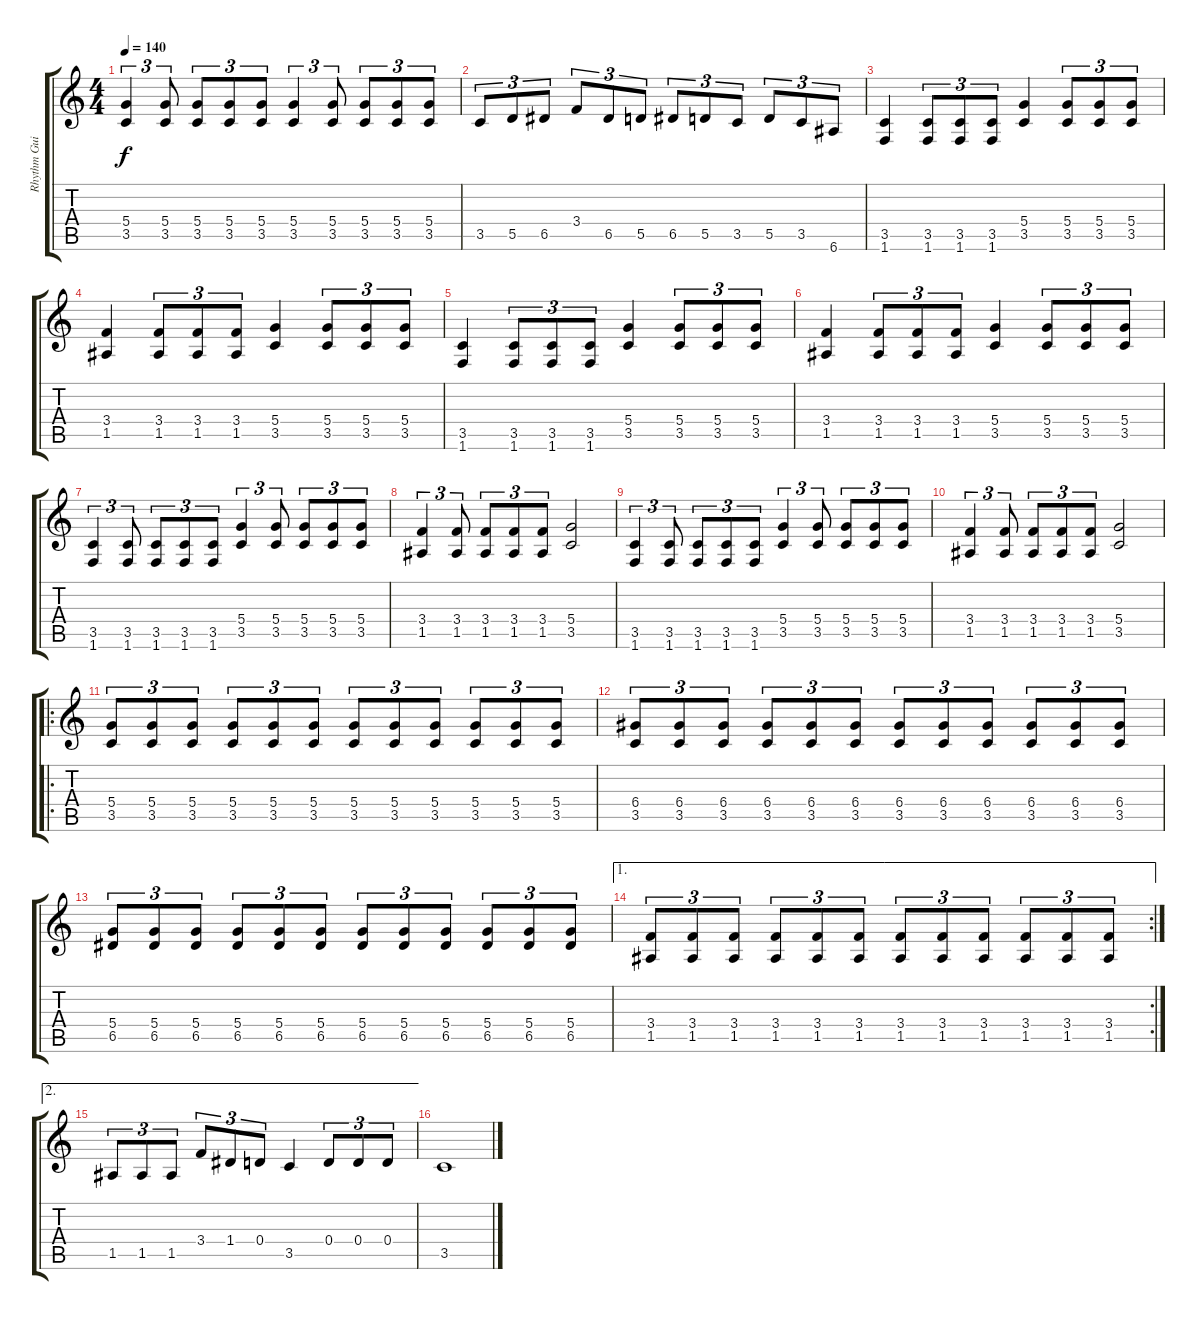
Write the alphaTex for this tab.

\track ("Rhythm Guitar" "Rhythm Gui") {instrument distortionguitar}
\staff {score tabs}
\tuning (E4 B3 G3 D3 A2 E2) {hide}
\ts (4 4)
\tempo 140
\clef g2
\ks c
(5.4 3.5).4{tu (3 2) dy f} (5.4 3.5).8{tu (3 2)} (5.4 3.5).8{tu (3 2)} (5.4 3.5).8{tu (3 2)} (5.4 3.5).8{tu (3 2)} (5.4 3.5).4{tu (3 2)} (5.4 3.5).8{tu (3 2)} (5.4 3.5).8{tu (3 2)} (5.4 3.5).8{tu (3 2)} (5.4 3.5).8{tu (3 2)} |
3.5.8{tu (3 2)} 5.5.8{tu (3 2)} 6.5.8{tu (3 2)} 3.4.8{tu (3 2)} 6.5.8{tu (3 2)} 5.5.8{tu (3 2)} 6.5.8{tu (3 2)} 5.5.8{tu (3 2)} 3.5.8{tu (3 2)} 5.5.8{tu (3 2)} 3.5.8{tu (3 2)} 6.6.8{tu (3 2)} |
(3.5 1.6).4 (3.5 1.6).8{tu (3 2)} (3.5 1.6).8{tu (3 2)} (3.5 1.6).8{tu (3 2)} (5.4 3.5).4 (5.4 3.5).8{tu (3 2)} (5.4 3.5).8{tu (3 2)} (5.4 3.5).8{tu (3 2)} |
(3.4 1.5).4 (3.4 1.5).8{tu (3 2)} (3.4 1.5).8{tu (3 2)} (3.4 1.5).8{tu (3 2)} (5.4 3.5).4 (5.4 3.5).8{tu (3 2)} (5.4 3.5).8{tu (3 2)} (5.4 3.5).8{tu (3 2)} |
(3.5 1.6).4 (3.5 1.6).8{tu (3 2)} (3.5 1.6).8{tu (3 2)} (3.5 1.6).8{tu (3 2)} (5.4 3.5).4 (5.4 3.5).8{tu (3 2)} (5.4 3.5).8{tu (3 2)} (5.4 3.5).8{tu (3 2)} |
(3.4 1.5).4 (3.4 1.5).8{tu (3 2)} (3.4 1.5).8{tu (3 2)} (3.4 1.5).8{tu (3 2)} (5.4 3.5).4 (5.4 3.5).8{tu (3 2)} (5.4 3.5).8{tu (3 2)} (5.4 3.5).8{tu (3 2)} |
(3.5 1.6).4{tu (3 2)} (3.5 1.6).8{tu (3 2)} (3.5 1.6).8{tu (3 2)} (3.5 1.6).8{tu (3 2)} (3.5 1.6).8{tu (3 2)} (5.4 3.5).4{tu (3 2)} (5.4 3.5).8{tu (3 2)} (5.4 3.5).8{tu (3 2)} (5.4 3.5).8{tu (3 2)} (5.4 3.5).8{tu (3 2)} |
(3.4 1.5).4{tu (3 2)} (3.4 1.5).8{tu (3 2)} (3.4 1.5).8{tu (3 2)} (3.4 1.5).8{tu (3 2)} (3.4 1.5).8{tu (3 2)} (5.4 3.5).2 |
(3.5 1.6).4{tu (3 2)} (3.5 1.6).8{tu (3 2)} (3.5 1.6).8{tu (3 2)} (3.5 1.6).8{tu (3 2)} (3.5 1.6).8{tu (3 2)} (5.4 3.5).4{tu (3 2)} (5.4 3.5).8{tu (3 2)} (5.4 3.5).8{tu (3 2)} (5.4 3.5).8{tu (3 2)} (5.4 3.5).8{tu (3 2)} |
(3.4 1.5).4{tu (3 2)} (3.4 1.5).8{tu (3 2)} (3.4 1.5).8{tu (3 2)} (3.4 1.5).8{tu (3 2)} (3.4 1.5).8{tu (3 2)} (5.4 3.5).2 |
\ro
(5.4 3.5).8{tu (3 2)} (5.4 3.5).8{tu (3 2)} (5.4 3.5).8{tu (3 2)} (5.4 3.5).8{tu (3 2)} (5.4 3.5).8{tu (3 2)} (5.4 3.5).8{tu (3 2)} (5.4 3.5).8{tu (3 2)} (5.4 3.5).8{tu (3 2)} (5.4 3.5).8{tu (3 2)} (5.4 3.5).8{tu (3 2)} (5.4 3.5).8{tu (3 2)} (5.4 3.5).8{tu (3 2)} |
(6.4 3.5).8{tu (3 2)} (6.4 3.5).8{tu (3 2)} (6.4 3.5).8{tu (3 2)} (6.4 3.5).8{tu (3 2)} (6.4 3.5).8{tu (3 2)} (6.4 3.5).8{tu (3 2)} (6.4 3.5).8{tu (3 2)} (6.4 3.5).8{tu (3 2)} (6.4 3.5).8{tu (3 2)} (6.4 3.5).8{tu (3 2)} (6.4 3.5).8{tu (3 2)} (6.4 3.5).8{tu (3 2)} |
(5.4 6.5).8{tu (3 2)} (5.4 6.5).8{tu (3 2)} (5.4 6.5).8{tu (3 2)} (5.4 6.5).8{tu (3 2)} (5.4 6.5).8{tu (3 2)} (5.4 6.5).8{tu (3 2)} (5.4 6.5).8{tu (3 2)} (5.4 6.5).8{tu (3 2)} (5.4 6.5).8{tu (3 2)} (5.4 6.5).8{tu (3 2)} (5.4 6.5).8{tu (3 2)} (5.4 6.5).8{tu (3 2)} |
\ae 1
\rc 2
(3.4 1.5).8{tu (3 2)} (3.4 1.5).8{tu (3 2)} (3.4 1.5).8{tu (3 2)} (3.4 1.5).8{tu (3 2)} (3.4 1.5).8{tu (3 2)} (3.4 1.5).8{tu (3 2)} (3.4 1.5).8{tu (3 2)} (3.4 1.5).8{tu (3 2)} (3.4 1.5).8{tu (3 2)} (3.4 1.5).8{tu (3 2)} (3.4 1.5).8{tu (3 2)} (3.4 1.5).8{tu (3 2)} |
\ae 2
1.5.8{tu (3 2)} 1.5.8{tu (3 2)} 1.5.8{tu (3 2)} 3.4.8{tu (3 2)} 1.4.8{tu (3 2)} 0.4.8{tu (3 2)} 3.5.4 0.4.8{tu (3 2)} 0.4.8{tu (3 2)} 0.4.8{tu (3 2)} |
3.5.1
